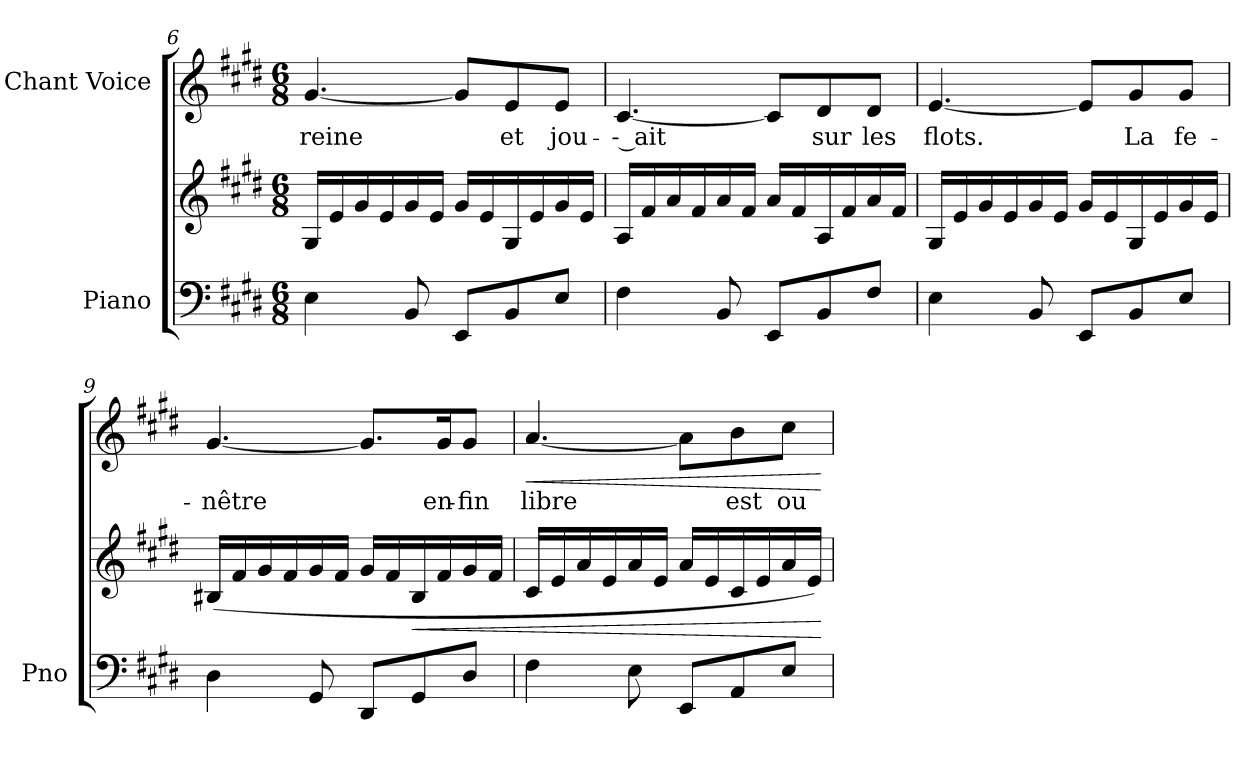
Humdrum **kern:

**kern	**kern	**dynam	**kern	**text	**dynam
*part2	*part2	*part2	*part1	*part1	*part1
*staff3	*staff2	*staff2/3	*staff1	*staff1	*staff1
*I"Piano	*	*	*I"Chant Voice	*	*
*I'Pno	*	*	*	*	*
*clefF4	*clefG2	*	*clefG2	*	*
*k[f#c#g#d#]	*k[f#c#g#d#]	*	*k[f#c#g#d#]	*	*
*M6/8	*M6/8	*	*M6/8	*	*
=6	=6	=6	=6	=6	=6
!	!	!	!	!LO:LY:b	!
4E\	16G#/LL	.	[4.g#/	-reine	.
.	16e/	.	.	.	.
.	16g#/	.	.	.	.
.	16e/	.	.	.	.
8BB/	16g#/	.	.	.	.
.	16e/JJ	.	.	.	.
8EE/L	16g#/LL	.	8g#/L]	.	.
.	16e/	.	.	.	.
!	!	!	!	!LO:LY:b	!
8BB/	16G#/	.	8e/	et	.
.	16e/	.	.	.	.
!	!	!	!	!LO:LY:b	!
8E/J	16g#/	.	8e/J	jou-	.
.	16e/JJ	.	.	.	.
!!LO:LB:g=z
=7	=7	=7	=7	=7	=7
!	!	!	!	!LO:LY:b	!
4F#\	16A/LL	.	[4.c#/	-- ait	.
.	16f#/	.	.	.	.
.	16a/	.	.	.	.
.	16f#/	.	.	.	.
8BB/	16a/	.	.	.	.
.	16f#/JJ	.	.	.	.
8EE/L	16a/LL	.	8c#/L]	.	.
.	16f#/	.	.	.	.
!	!	!	!	!LO:LY:b	!
8BB/	16A/	.	8d#/	sur	.
.	16f#/	.	.	.	.
!	!	!	!	!LO:LY:b	!
8F#/J	16a/	.	8d#/J	les	.
.	16f#/JJ	.	.	.	.
=8	=8	=8	=8	=8	=8
!	!	!	!	!LO:LY:b	!
4E\	16G#/LL	.	[4.e/	flots.	.
.	16e/	.	.	.	.
.	16g#/	.	.	.	.
.	16e/	.	.	.	.
8BB/	16g#/	.	.	.	.
.	16e/JJ	.	.	.	.
8EE/L	16g#/LL	.	8e/L]	.	.
.	16e/	.	.	.	.
!	!	!	!	!LO:LY:b	!
8BB/	16G#/	.	8g#/	La	.
.	16e/	.	.	.	.
!	!	!	!	!LO:LY:b	!
8E/J	16g#/	.	8g#/J	fe-	.
.	16e/JJ	.	.	.	.
=9	=9	=9	=9	=9	=9
!	!	!	!	!LO:LY:b	!
4D#\	(>16B#X/LL	.	[4.g#/	-nêtre	.
.	16f#/	.	.	.	.
.	16g#/	.	.	.	.
.	16f#/	.	.	.	.
8GG#/	16g#/	.	.	.	.
.	16f#/JJ	.	.	.	.
8DD#/L	16g#/LL	.	8.g#/L]	.	.
.	16f#/	.	.	.	.
!	!	!LO:HP:b	!	!	!
8GG#/	16B#/	<	.	.	.
!	!	!	!	!LO:LY:b	!
.	16f#/	.	16g#/K	en-	.
!	!	!	!	!LO:LY:b	!
8D#/J	16g#/	.	8g#/J	-fin	.
.	16f#/JJ	.	.	.	.
!!LO:LB:g=z
=10	=10	=10	=10	=10	=10
!	!	!	!	!LO:LY:b	!LO:HP:b
4F#\	16c#/LL	.	[4.a/	libre	<
.	16e/	.	.	.	.
.	16a/	.	.	.	.
.	16e/	.	.	.	.
8E\	16a/	.	.	.	.
.	16e/JJ	.	.	.	.
8EE/L	16a/LL	.	8a\L]	.	.
.	16e/	.	.	.	.
!	!	!	!	!LO:LY:b	!
8AA/	16c#/	.	8b\	est	.
.	16e/	.	.	.	.
!	!	!	!	!LO:LY:b	!
8E/J	16a/	.	8cc#\J	ou-	.
.	16e/JJ)	.	.	.	.
.	.	[	.	.	[
=	=	=	=	=	=
*-	*-	*-	*-	*-	*-
